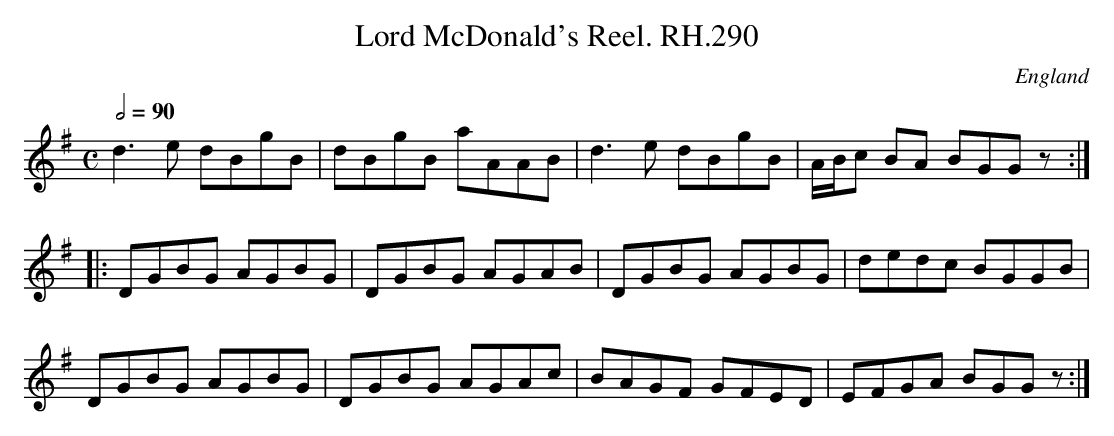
X:1
T:Lord McDonald's Reel. RH.290
O:England
M:C
L:1/8
Q:2/4=90
K:G
d3e dBgB|dBgB aAAB|d3e dBgB|A/B/c BA BGGz:|
|:DGBG AGBG|DGBG AGAB|DGBG AGBG|dedc BGGB|
DGBG AGBG|DGBG AGAc|BAGF GFED|EFGA BGGz:|
